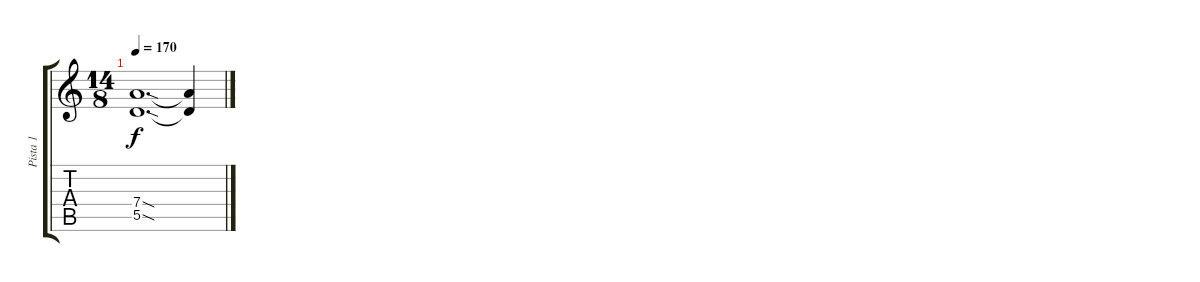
\track ("Pista 1" "Pista 1") {instrument electricguitarclean}
\staff {score tabs}
\tuning (E4 B3 G3 D3 A2 D2) {hide}
\ts (14 8)
\tempo 170
\clef g2
\ks c
(7.4{sod} 5.5{sod}).1{d dy f} (7.4{t} 5.5{t}).4
